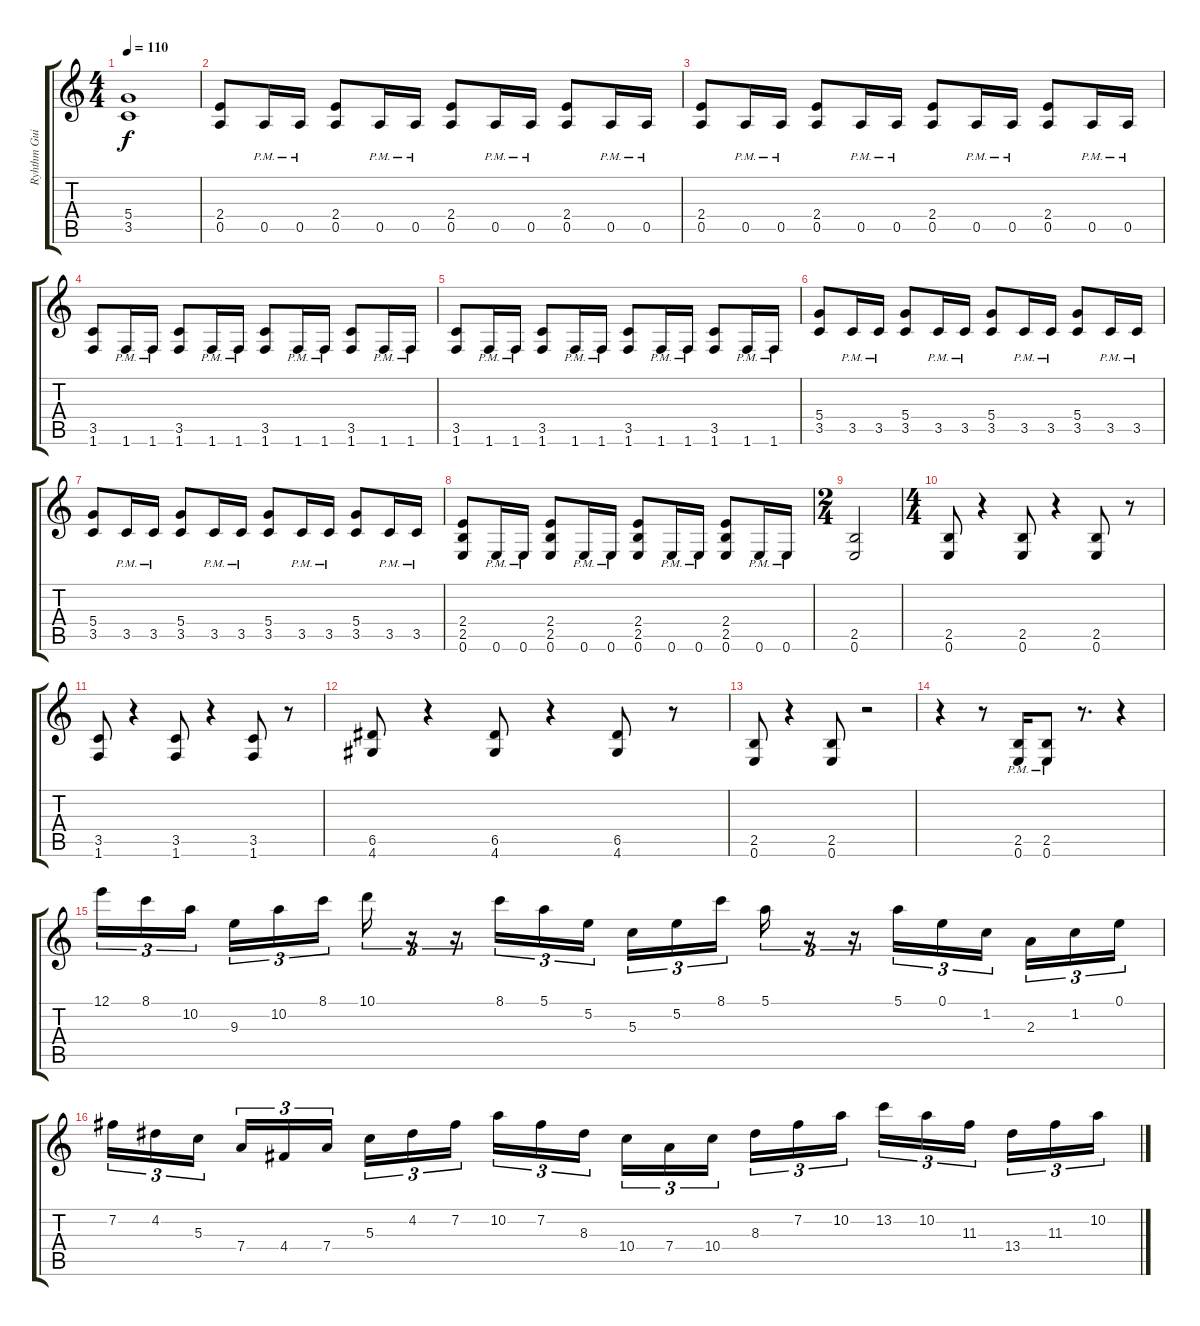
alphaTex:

\track ("Ryhthm Guitar" "Ryhthm Gui") {instrument distortionguitar}
\staff {score tabs}
\tuning (E4 B3 G3 D3 A2 E2) {hide}
\ts (4 4)
\tempo 110
\clef g2
\ks c
(5.4 3.5).1{dy f} |
(2.4 0.5).8 0.5{pm}.16 0.5{pm}.16 (2.4 0.5).8 0.5{pm}.16 0.5{pm}.16 (2.4 0.5).8 0.5{pm}.16 0.5{pm}.16 (2.4 0.5).8 0.5{pm}.16 0.5{pm}.16 |
(2.4 0.5).8 0.5{pm}.16 0.5{pm}.16 (2.4 0.5).8 0.5{pm}.16 0.5{pm}.16 (2.4 0.5).8 0.5{pm}.16 0.5{pm}.16 (2.4 0.5).8 0.5{pm}.16 0.5{pm}.16 |
(3.5 1.6).8 1.6{pm}.16 1.6{pm}.16 (3.5 1.6).8 1.6{pm}.16 1.6{pm}.16 (3.5 1.6).8 1.6{pm}.16 1.6{pm}.16 (3.5 1.6).8 1.6{pm}.16 1.6{pm}.16 |
(3.5 1.6).8 1.6{pm}.16 1.6{pm}.16 (3.5 1.6).8 1.6{pm}.16 1.6{pm}.16 (3.5 1.6).8 1.6{pm}.16 1.6{pm}.16 (3.5 1.6).8 1.6{pm}.16 1.6{pm}.16 |
(5.4 3.5).8 3.5{pm}.16 3.5{pm}.16 (5.4 3.5).8 3.5{pm}.16 3.5{pm}.16 (5.4 3.5).8 3.5{pm}.16 3.5{pm}.16 (5.4 3.5).8 3.5{pm}.16 3.5{pm}.16 |
(5.4 3.5).8 3.5{pm}.16 3.5{pm}.16 (5.4 3.5).8 3.5{pm}.16 3.5{pm}.16 (5.4 3.5).8 3.5{pm}.16 3.5{pm}.16 (5.4 3.5).8 3.5{pm}.16 3.5{pm}.16 |
(2.4 2.5 0.6).8 0.6{pm}.16 0.6{pm}.16 (2.4 2.5 0.6).8 0.6{pm}.16 0.6{pm}.16 (2.4 2.5 0.6).8 0.6{pm}.16 0.6{pm}.16 (2.4 2.5 0.6).8 0.6{pm}.16 0.6{pm}.16 |
\ts (2 4)
(2.5 0.6).2 |
\ts (4 4)
(2.5 0.6).8 r.4 (2.5 0.6).8 r.4 (2.5 0.6).8 r.8 |
(3.5 1.6).8 r.4 (3.5 1.6).8 r.4 (3.5 1.6).8 r.8 |
(6.5 4.6).8 r.4 (6.5 4.6).8 r.4 (6.5 4.6).8 r.8 |
(2.5 0.6).8 r.4 (2.5 0.6).8 r.2 |
r.4 r.8 (2.5{pm} 0.6{pm}).16 (2.5{pm} 0.6{pm}).8 r.8{d} r.4 |
12.1.16{tu (3 2)} 8.1.16{tu (3 2)} 10.2.16{tu (3 2)} 9.3.16{tu (3 2)} 10.2.16{tu (3 2)} 8.1.16{tu (3 2)} 10.1.16{tu (3 2)} r.16{tu (3 2)} r.16{tu (3 2)} 8.1.16{tu (3 2)} 5.1.16{tu (3 2)} 5.2.16{tu (3 2)} 5.3.16{tu (3 2)} 5.2.16{tu (3 2)} 8.1.16{tu (3 2)} 5.1.16{tu (3 2)} r.16{tu (3 2)} r.16{tu (3 2)} 5.1.16{tu (3 2)} 0.1.16{tu (3 2)} 1.2.16{tu (3 2)} 2.3.16{tu (3 2)} 1.2.16{tu (3 2)} 0.1.16{tu (3 2)} |
7.2.16{tu (3 2)} 4.2.16{tu (3 2)} 5.3.16{tu (3 2)} 7.4.16{tu (3 2)} 4.4.16{tu (3 2)} 7.4.16{tu (3 2)} 5.3.16{tu (3 2)} 4.2.16{tu (3 2)} 7.2.16{tu (3 2)} 10.2.16{tu (3 2)} 7.2.16{tu (3 2)} 8.3.16{tu (3 2)} 10.4.16{tu (3 2)} 7.4.16{tu (3 2)} 10.4.16{tu (3 2)} 8.3.16{tu (3 2)} 7.2.16{tu (3 2)} 10.2.16{tu (3 2)} 13.2.16{tu (3 2)} 10.2.16{tu (3 2)} 11.3.16{tu (3 2)} 13.4.16{tu (3 2)} 11.3.16{tu (3 2)} 10.2.16{tu (3 2)}
